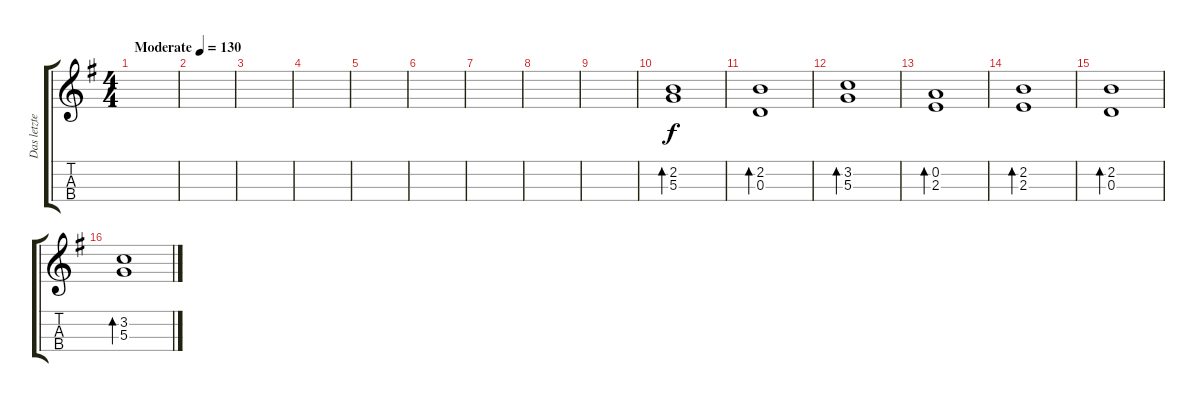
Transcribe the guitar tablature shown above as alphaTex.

\track ("Das letzte Einhorn (Cittern)" "Das letzte") {instrument acousticguitarsteel}
\staff {score tabs}
\tuning (E4 A3 D3 G2) {hide}
\ts (4 4)
\tempo (130 "Moderate")
\clef g2
\ks g
|
|
|
|
|
|
|
|
|
\ks eminor
(2.2 5.3).1{bd 240 volume 9} |
(2.2 0.3).1{bd 240} |
(3.2 5.3).1{bd 240} |
(0.2 2.3).1{bd 240} |
(2.2 2.3).1{bd 240 volume 9} |
(2.2 0.3).1{bd 240} |
(3.2 5.3).1{bd 240}
